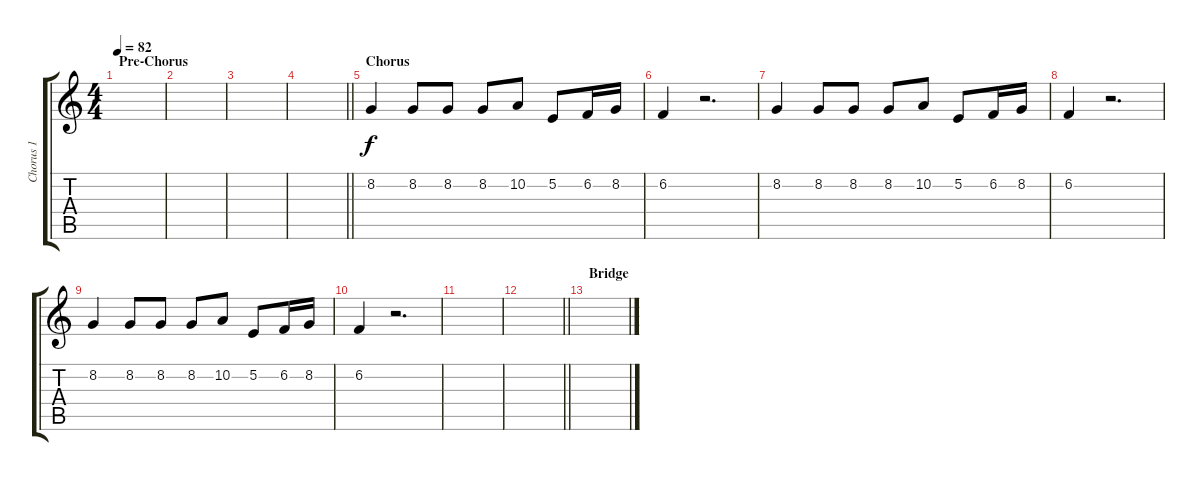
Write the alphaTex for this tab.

\track ("Chorus 1" "Chorus 1") {instrument choiraahs}
\staff {score tabs}
\tuning (E4 B3 G3 D3 A2 E2) {hide}
\ts (4 4)
\section ("" "Pre-Chorus")
\tempo 82
\clef g2
\ks c
|
|
|
\barLineRight lightlight
|
\section ("" "Chorus")
8.2.4 8.2.8 8.2.8 8.2.8 10.2.8 5.2.8 6.2.16 8.2.16 |
6.2.4 r.2{d} |
8.2.4 8.2.8 8.2.8 8.2.8 10.2.8 5.2.8 6.2.16 8.2.16 |
6.2.4 r.2{d} |
8.2.4 8.2.8 8.2.8 8.2.8 10.2.8 5.2.8 6.2.16 8.2.16 |
6.2.4 r.2{d} |
|
\barLineRight lightlight
|
\section ("" "Bridge")
